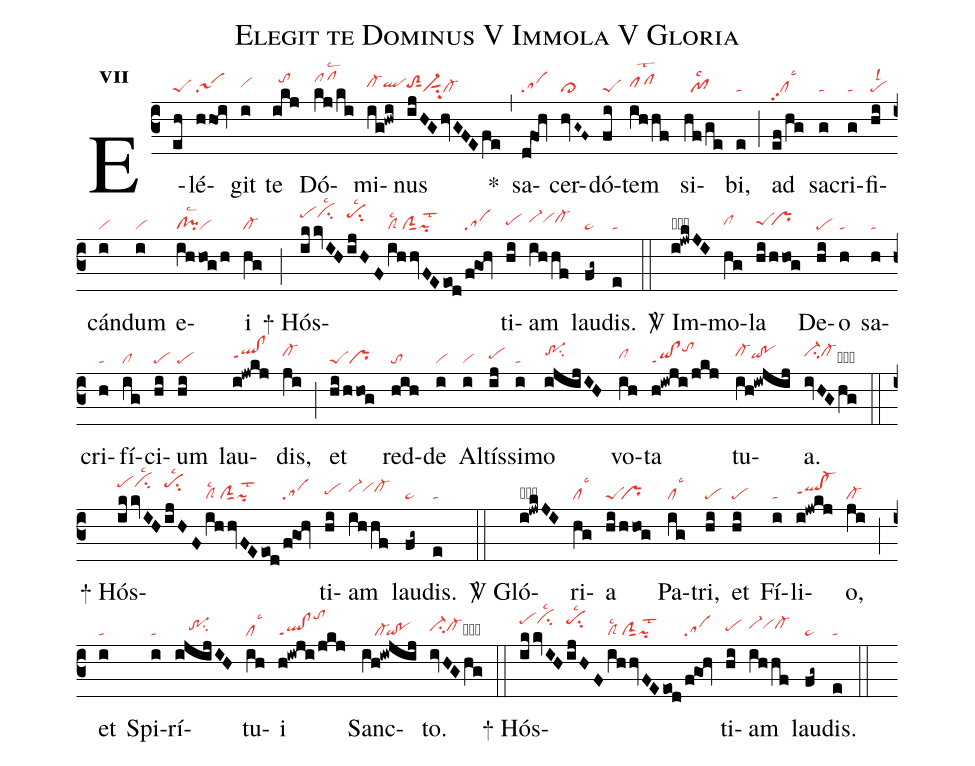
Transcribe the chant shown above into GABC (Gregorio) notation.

name:Elegit te Dominus V Immola V Gloria;
office-part:re;
mode:7;
nabc-lines:1;
%%
initial-style: 1;
name: Elegit te Dominus;
mode:7;
office-part: Responsorium;
annotation: Resp.;
annotation: iv;
nabc-lines:1;
%%
(c3) E(eh|peS)lé(hhoi|sa1)git(i|vihh) te(ikj|//tohj) Dó(kj/ki|pfhjlsc2)mi(ig!hwi|cl-hhqlhh)nus(ijHGhvGFEfe|toS2hhsut1vi-sut1su2cl-) <sp>*</sp>(,) sa(d@foh|sa)cer(hvG~F~|cl>)dó(fi|peS)tem(ihhf|pfhhlst2) si(hf/ge|//pf1lsc2)bi,(e|ta) (;) ad(ef/hg|clpp2lsc3) sa(g|ta)cri(g|ta)fi(hi|pelsl2)cán(i|vi)dum(i|vi) e(ihhog/h|cl!pilsc2vi)i(hg|cl-) (;) <sp>+</sp> Hós(ik/kvIH|pehkcihklsc2|ijHF|pehksu2lsc2|ih/hvFEeod|clSlsc2/clSsut1pilst2|f!goh|sa)ti(hi|pehh)am(ihhf|vi-hivihicl-hi) lau(fg~|pe~)dis.(e|ta) (::) <sp>V/</sp> Im(i!jwkJI|obql-hmppt1su2)mo(hg|clhh)la(hi/hhog|peShh`prhh) De(hi|pe)o(h|ta) sa(h|ta)cri(h|ta)fí(ig|cl)ci(hi|pe)um(hi|pe) lau(i!jwkj|qlhh!clhhppt1)dis,(ji|cl-hi) (;) et(hi/hhog|peSpr) red(hih|to)de(i|vi) Al(i|vi)tís(ij|pehh)si(i|ta)mo(ijijIH|tr-1hisu2) vo(ih|clhh)ta(h!iwji/jkj|qi!clppt1tohk) tu(ih!iwjij|cl-hiqihh!pohh)a.(ivHGhg|ci-hicl-hicb) (::)
<sp>+</sp> Hós(ik/kvIH|pehkcihklsc2|ijHF|pehksu2lsc2|ih/hvFEeod|clSlsc2/clSsut1pilst2|f!goh|sa)ti(hi|pehh)am(ihhf|vi-hivihicl-hi) lau(fg~|pe~)dis.(e|ta) (::)

<sp>V/</sp> Gló(i!jwkJI|obql-hjppt1su2)ri(hg|cllsc3)a(hi/hhog|peS`pr) Pa(ig|cllsc3)tri,(hi|pe) et(hi|pe) Fí(i|ta)li(i!jwkj|qlhh!cl-hhppt1)o,(ji|cl-) (;) et(i|ta) Spi(i|ta)rí(ijijIH|////tr-1hhsu2)tu(ih|cllsc3)i(h!iwji/jkj|ql!clppt1tohm) Sanc(ih!iwjij|////cl-`qi!po)t{o}.(ivHGhg|ci-hhcl-hhcb) (::)
<sp>+</sp> Hós(ik/kvIH|pehkcihklsc2|ijHF|pehksu2lsc2|ih/hvFEeod|clSlsc2/clSsut1pilst2|f!goh|sa)ti(hi|pehh)am(ihhf|vi-hivihicl-hi) lau(fg~|pe~)dis.(e|ta) (::)
